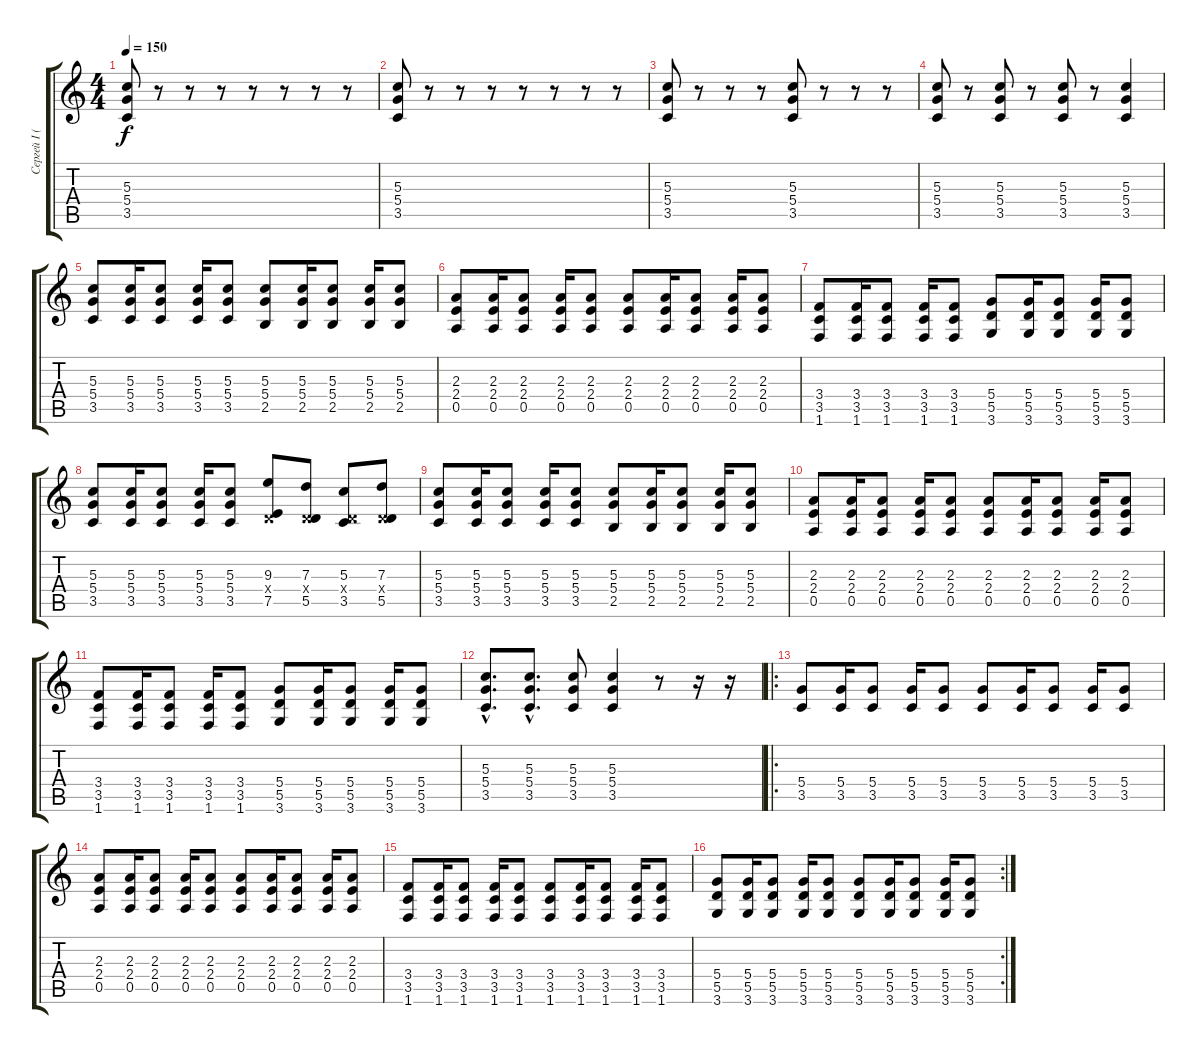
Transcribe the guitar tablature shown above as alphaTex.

\track ("Сергей I (ГИТАРА)" "Сергей I (") {instrument overdrivenguitar}
\staff {score tabs}
\tuning (E4 B3 G3 D3 A2 E2) {hide}
\ts (4 4)
\tempo 150
\clef g2
\ks c
(5.3 5.4 3.5).8{dy f instrument overdrivenguitar} r.8 r.8 r.8 r.8 r.8 r.8 r.8 |
(5.3 5.4 3.5).8 r.8 r.8 r.8 r.8 r.8 r.8 r.8 |
(5.3 5.4 3.5).8 r.8 r.8 r.8 (5.3 5.4 3.5).8 r.8 r.8 r.8 |
(5.3 5.4 3.5).8 r.8 (5.3 5.4 3.5).8 r.8 (5.3 5.4 3.5).8 r.8 (5.3 5.4 3.5).4 |
(5.3 5.4 3.5).8 (5.3 5.4 3.5).16 (5.3 5.4 3.5).8 (5.3 5.4 3.5).16 (5.3 5.4 3.5).8 (5.3 5.4 2.5).8 (5.3 5.4 2.5).16 (5.3 5.4 2.5).8 (5.3 5.4 2.5).16 (5.3 5.4 2.5).8 |
(2.3 2.4 0.5).8 (2.3 2.4 0.5).16 (2.3 2.4 0.5).8 (2.3 2.4 0.5).16 (2.3 2.4 0.5).8 (2.3 2.4 0.5).8 (2.3 2.4 0.5).16 (2.3 2.4 0.5).8 (2.3 2.4 0.5).16 (2.3 2.4 0.5).8 |
(3.4 3.5 1.6).8 (3.4 3.5 1.6).16 (3.4 3.5 1.6).8 (3.4 3.5 1.6).16 (3.4 3.5 1.6).8 (5.4 5.5 3.6).8 (5.4 5.5 3.6).16 (5.4 5.5 3.6).8 (5.4 5.5 3.6).16 (5.4 5.5 3.6).8 |
(5.3 5.4 3.5).8 (5.3 5.4 3.5).16 (5.3 5.4 3.5).8 (5.3 5.4 3.5).16 (5.3 5.4 3.5).8 (9.3 0.4{x} 7.5).8 (7.3 0.4{x} 5.5).8 (5.3 0.4{x} 3.5).8 (7.3 0.4{x} 5.5).8 |
(5.3 5.4 3.5).8 (5.3 5.4 3.5).16 (5.3 5.4 3.5).8 (5.3 5.4 3.5).16 (5.3 5.4 3.5).8 (5.3 5.4 2.5).8 (5.3 5.4 2.5).16 (5.3 5.4 2.5).8 (5.3 5.4 2.5).16 (5.3 5.4 2.5).8 |
(2.3 2.4 0.5).8 (2.3 2.4 0.5).16 (2.3 2.4 0.5).8 (2.3 2.4 0.5).16 (2.3 2.4 0.5).8 (2.3 2.4 0.5).8 (2.3 2.4 0.5).16 (2.3 2.4 0.5).8 (2.3 2.4 0.5).16 (2.3 2.4 0.5).8 |
(3.4 3.5 1.6).8 (3.4 3.5 1.6).16 (3.4 3.5 1.6).8 (3.4 3.5 1.6).16 (3.4 3.5 1.6).8 (5.4 5.5 3.6).8 (5.4 5.5 3.6).16 (5.4 5.5 3.6).8 (5.4 5.5 3.6).16 (5.4 5.5 3.6).8 |
(5.3{hac} 5.4{hac} 3.5{hac}).8{d} (5.3{hac} 5.4{hac} 3.5{hac}).8{d} (5.3 5.4 3.5).8 (5.3 5.4 3.5).4 r.8 r.16 r.16 |
\ro
(5.4 3.5).8 (5.4 3.5).16 (5.4 3.5).8 (5.4 3.5).16 (5.4 3.5).8 (5.4 3.5).8 (5.4 3.5).16 (5.4 3.5).8 (5.4 3.5).16 (5.4 3.5).8 |
(2.3 2.4 0.5).8 (2.3 2.4 0.5).16 (2.3 2.4 0.5).8 (2.3 2.4 0.5).16 (2.3 2.4 0.5).8 (2.3 2.4 0.5).8 (2.3 2.4 0.5).16 (2.3 2.4 0.5).8 (2.3 2.4 0.5).16 (2.3 2.4 0.5).8 |
(3.4 3.5 1.6).8 (3.4 3.5 1.6).16 (3.4 3.5 1.6).8 (3.4 3.5 1.6).16 (3.4 3.5 1.6).8 (3.4 3.5 1.6).8 (3.4 3.5 1.6).16 (3.4 3.5 1.6).8 (3.4 3.5 1.6).16 (3.4 3.5 1.6).8 |
\rc 2
(5.4 5.5 3.6).8 (5.4 5.5 3.6).16 (5.4 5.5 3.6).8 (5.4 5.5 3.6).16 (5.4 5.5 3.6).8 (5.4 5.5 3.6).8 (5.4 5.5 3.6).16 (5.4 5.5 3.6).8 (5.4 5.5 3.6).16 (5.4 5.5 3.6).8
